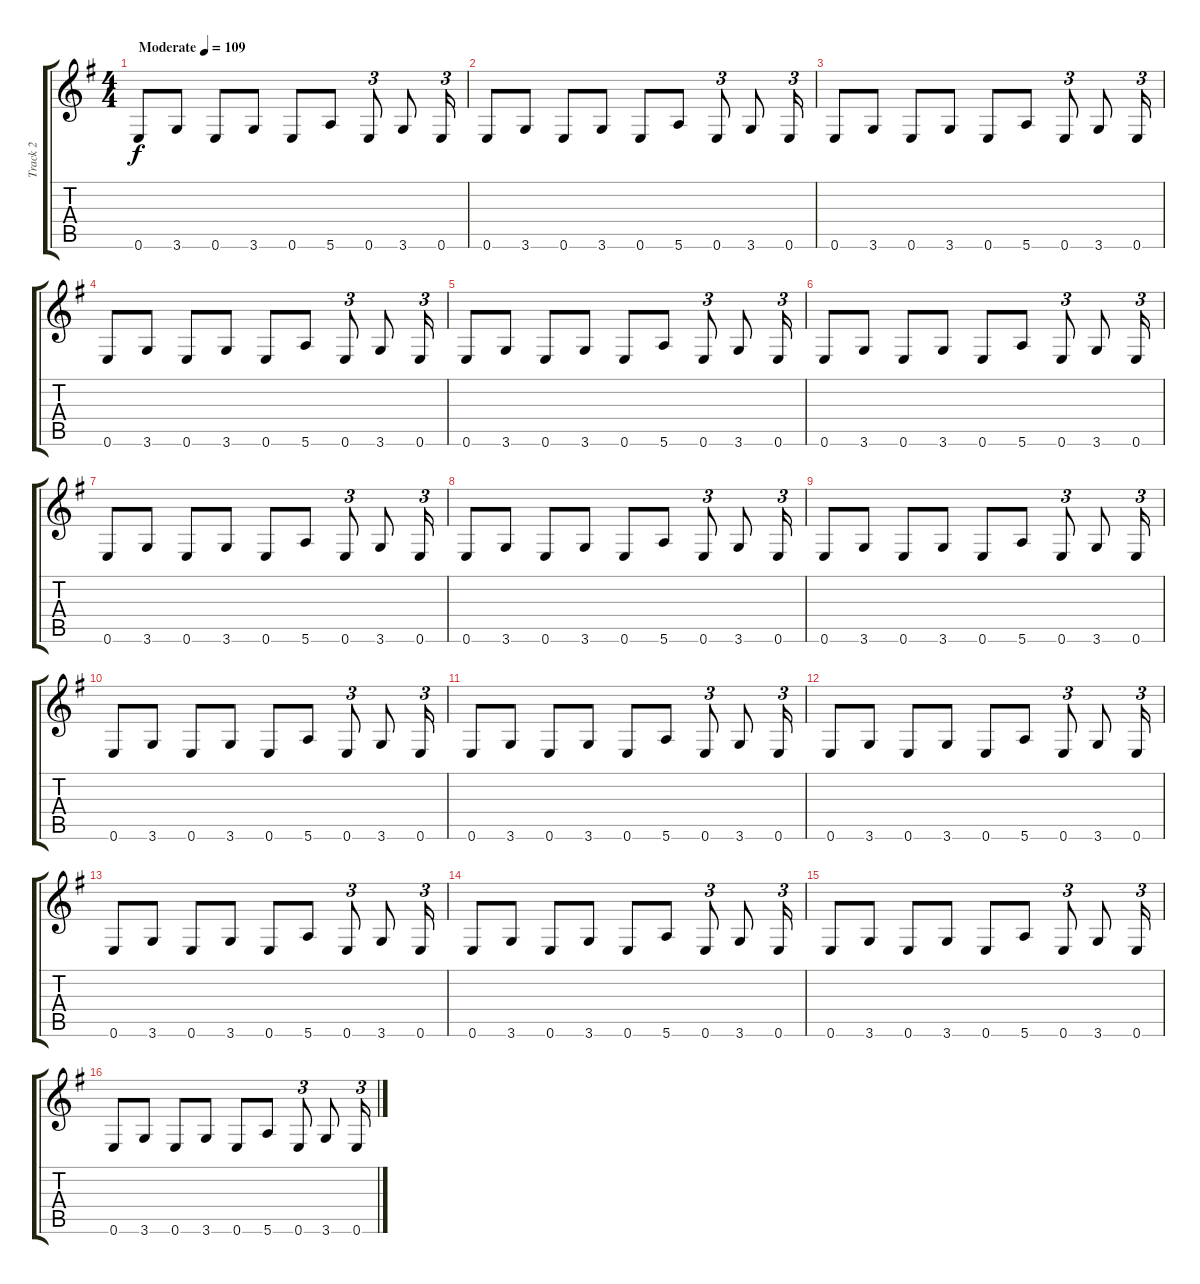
\track ("Track 2" "Track 2") {instrument electricbasspick}
\staff {score tabs}
\tuning (E4 B3 G3 D3 A2 E2) {hide}
\ts (4 4)
\tempo (109 "Moderate")
\clef g2
\ks eminor
0.6.8{dy f instrument electricbasspick} 3.6.8 0.6.8 3.6.8 0.6.8 5.6.8 0.6.8{tu (3 2)} 3.6.8 0.6.16{tu (3 2)} |
0.6.8 3.6.8 0.6.8 3.6.8 0.6.8 5.6.8 0.6.8{tu (3 2)} 3.6.8 0.6.16{tu (3 2)} |
0.6.8 3.6.8 0.6.8 3.6.8 0.6.8 5.6.8 0.6.8{tu (3 2)} 3.6.8 0.6.16{tu (3 2)} |
0.6.8 3.6.8 0.6.8 3.6.8 0.6.8 5.6.8 0.6.8{tu (3 2)} 3.6.8 0.6.16{tu (3 2)} |
0.6.8 3.6.8 0.6.8 3.6.8 0.6.8 5.6.8 0.6.8{tu (3 2)} 3.6.8 0.6.16{tu (3 2)} |
0.6.8 3.6.8 0.6.8 3.6.8 0.6.8 5.6.8 0.6.8{tu (3 2)} 3.6.8 0.6.16{tu (3 2)} |
0.6.8 3.6.8 0.6.8 3.6.8 0.6.8 5.6.8 0.6.8{tu (3 2)} 3.6.8 0.6.16{tu (3 2)} |
0.6.8 3.6.8 0.6.8 3.6.8 0.6.8 5.6.8 0.6.8{tu (3 2)} 3.6.8 0.6.16{tu (3 2)} |
0.6.8 3.6.8 0.6.8 3.6.8 0.6.8 5.6.8 0.6.8{tu (3 2)} 3.6.8 0.6.16{tu (3 2)} |
0.6.8 3.6.8 0.6.8 3.6.8 0.6.8 5.6.8 0.6.8{tu (3 2)} 3.6.8 0.6.16{tu (3 2)} |
0.6.8 3.6.8 0.6.8 3.6.8 0.6.8 5.6.8 0.6.8{tu (3 2)} 3.6.8 0.6.16{tu (3 2)} |
0.6.8 3.6.8 0.6.8 3.6.8 0.6.8 5.6.8 0.6.8{tu (3 2)} 3.6.8 0.6.16{tu (3 2)} |
0.6.8 3.6.8 0.6.8 3.6.8 0.6.8 5.6.8 0.6.8{tu (3 2)} 3.6.8 0.6.16{tu (3 2)} |
0.6.8 3.6.8 0.6.8 3.6.8 0.6.8 5.6.8 0.6.8{tu (3 2)} 3.6.8 0.6.16{tu (3 2)} |
0.6.8 3.6.8 0.6.8 3.6.8 0.6.8 5.6.8 0.6.8{tu (3 2)} 3.6.8 0.6.16{tu (3 2)} |
0.6.8 3.6.8 0.6.8 3.6.8 0.6.8 5.6.8 0.6.8{tu (3 2)} 3.6.8 0.6.16{tu (3 2)}
